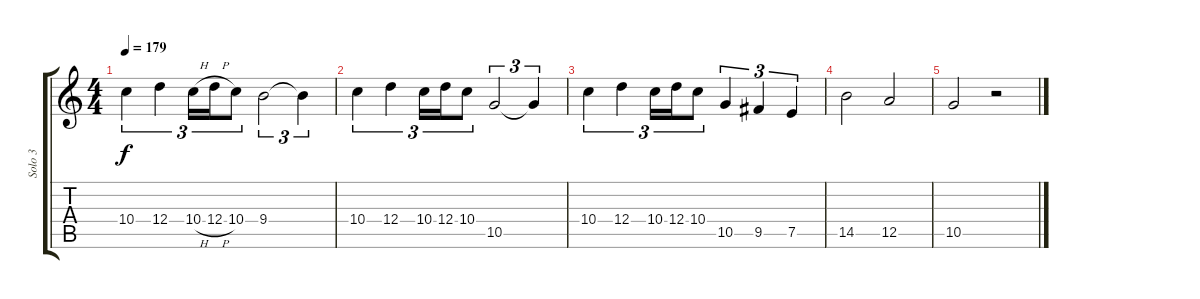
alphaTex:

\track ("Solo 3" "Solo 3") {instrument overdrivenguitar}
\staff {score tabs}
\tuning (E4 B3 G3 D3 A2 E2) {hide}
\ts (4 4)
\tempo 179
\clef g2
\ks c
10.4.4{tu (3 2) dy f} 12.4.4{tu (3 2)} 10.4{h}.16{tu (3 2)} 12.4{h}.16{tu (3 2)} 10.4.8{tu (3 2)} 9.4.2{tu (3 2)} 9.4{t}.4{tu (3 2)} |
10.4.4{tu (3 2)} 12.4.4{tu (3 2)} 10.4.16{tu (3 2)} 12.4.16{tu (3 2)} 10.4.8{tu (3 2)} 10.5.2{tu (3 2)} 10.5{t}.4{tu (3 2)} |
10.4.4{tu (3 2)} 12.4.4{tu (3 2)} 10.4.16{tu (3 2)} 12.4.16{tu (3 2)} 10.4.8{tu (3 2)} 10.5.4{tu (3 2)} 9.5.4{tu (3 2)} 7.5.4{tu (3 2)} |
14.5.2 12.5.2 |
10.5.2 r.2
